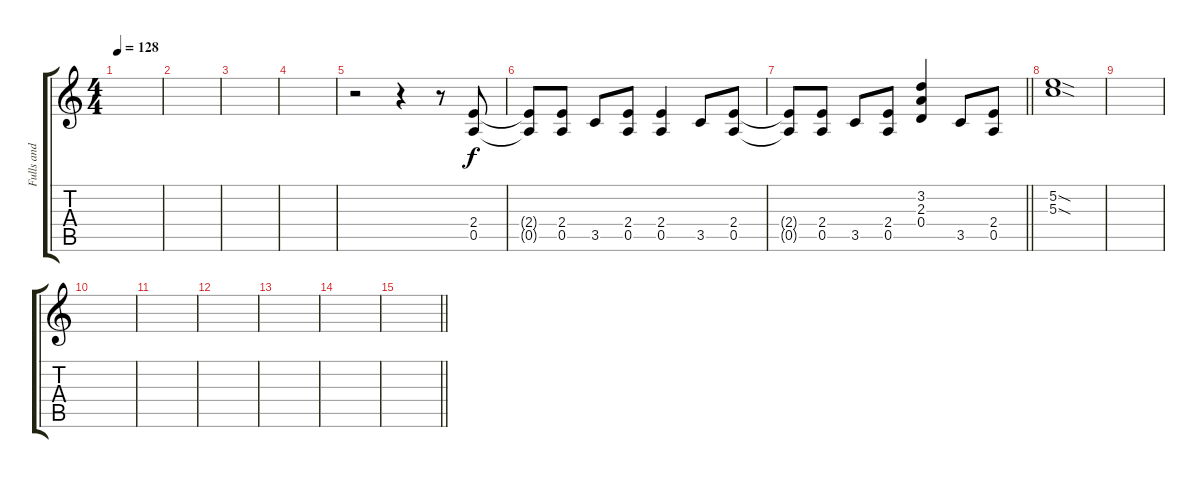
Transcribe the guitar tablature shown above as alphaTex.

\track ("Fulls and Licks" "Fulls and ") {instrument overdrivenguitar}
\staff {score tabs}
\tuning (E4 B3 G3 D3 A2 E2) {hide}
\ts (4 4)
\tempo 128
\clef g2
\ks c
|
|
|
|
r.2 r.4 r.8 (2.4 0.5).8{instrument distortionguitar} |
(2.4{t} 0.5{t}).8 (2.4 0.5).8 3.5.8 (2.4 0.5).8 (2.4 0.5).4 3.5.8 (2.4 0.5).8 |
\barLineRight lightlight
(2.4{t} 0.5{t}).8 (2.4 0.5).8 3.5.8 (2.4 0.5).8 (3.2 2.3 0.4).4 3.5.8 (2.4 0.5).8 |
(5.2{sod} 5.3{sod}).1 |
|
|
|
|
|
|
\barLineRight lightlight
